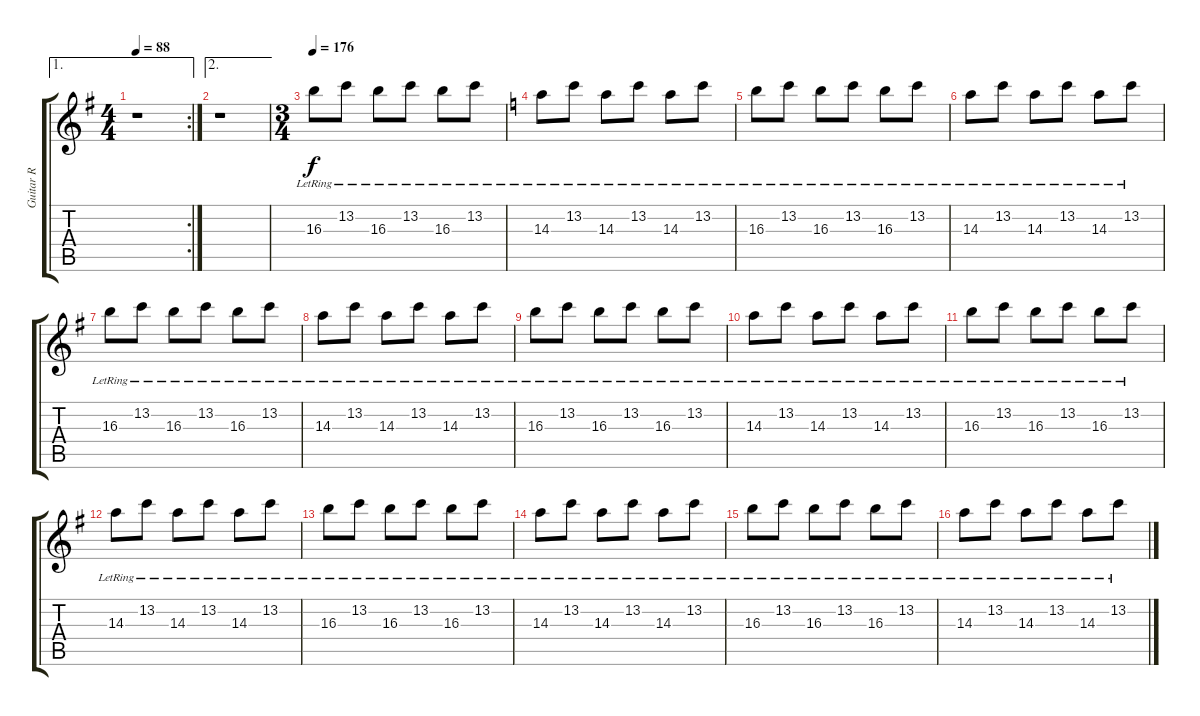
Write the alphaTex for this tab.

\track ("Guitar R" "Guitar R") {instrument distortionguitar}
\staff {score tabs}
\tuning (E4 B3 G3 D3 A2 E2) {hide}
\ae 1
\rc 2
\ts (4 4)
\tempo 88
\clef g2
\ks g
r.1{dy f} |
\ae 2
r.1 |
\ts (3 4)
\tempo 176
16.3{lr}.8 13.2{lr}.8 16.3{lr}.8 13.2{lr}.8 16.3{lr}.8 13.2{lr}.8 |
\ks c
14.3{lr}.8 13.2{lr}.8 14.3{lr}.8 13.2{lr}.8 14.3{lr}.8 13.2{lr}.8 |
16.3{lr}.8 13.2{lr}.8 16.3{lr}.8 13.2{lr}.8 16.3{lr}.8 13.2{lr}.8 |
14.3{lr}.8 13.2{lr}.8 14.3{lr}.8 13.2{lr}.8 14.3{lr}.8 13.2{lr}.8 |
\ks g
16.3{lr}.8 13.2{lr}.8 16.3{lr}.8 13.2{lr}.8 16.3{lr}.8 13.2{lr}.8 |
14.3{lr}.8 13.2{lr}.8 14.3{lr}.8 13.2{lr}.8 14.3{lr}.8 13.2{lr}.8 |
16.3{lr}.8 13.2{lr}.8 16.3{lr}.8 13.2{lr}.8 16.3{lr}.8 13.2{lr}.8 |
14.3{lr}.8 13.2{lr}.8 14.3{lr}.8 13.2{lr}.8 14.3{lr}.8 13.2{lr}.8 |
16.3{lr}.8 13.2{lr}.8 16.3{lr}.8 13.2{lr}.8 16.3{lr}.8 13.2{lr}.8 |
14.3{lr}.8 13.2{lr}.8 14.3{lr}.8 13.2{lr}.8 14.3{lr}.8 13.2{lr}.8 |
16.3{lr}.8 13.2{lr}.8 16.3{lr}.8 13.2{lr}.8 16.3{lr}.8 13.2{lr}.8 |
14.3{lr}.8 13.2{lr}.8 14.3{lr}.8 13.2{lr}.8 14.3{lr}.8 13.2{lr}.8 |
16.3{lr}.8 13.2{lr}.8 16.3{lr}.8 13.2{lr}.8 16.3{lr}.8 13.2{lr}.8 |
14.3{lr}.8 13.2{lr}.8 14.3{lr}.8 13.2{lr}.8 14.3{lr}.8 13.2{lr}.8
